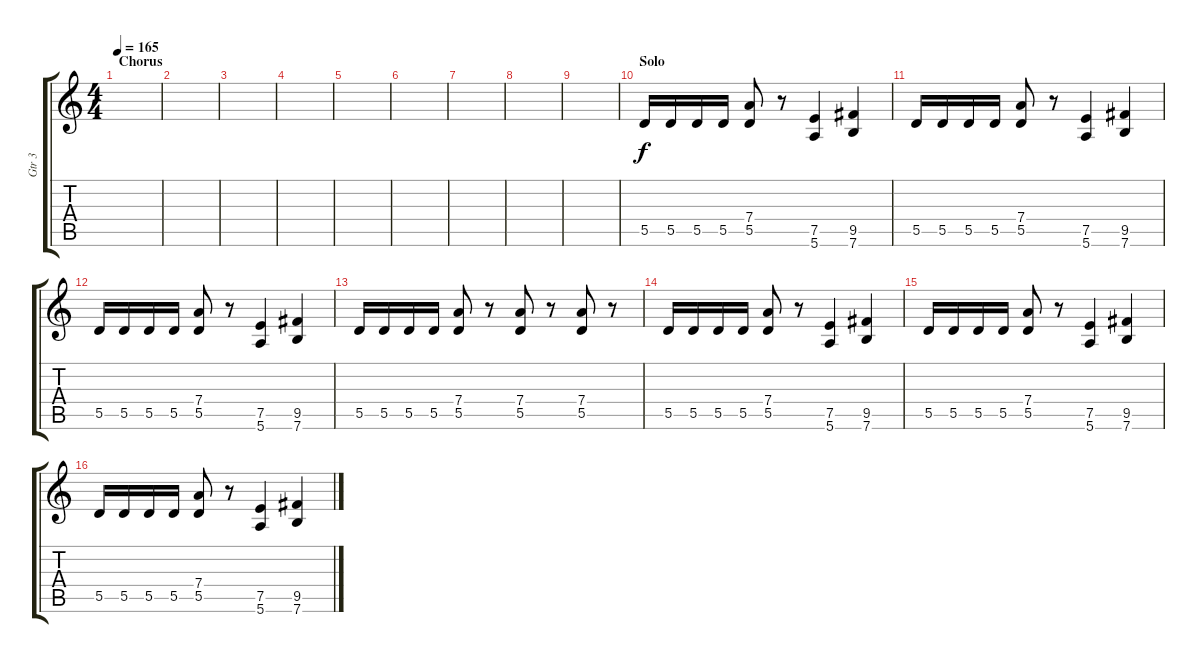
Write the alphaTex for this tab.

\track ("Gtr 3" "Gtr 3") {instrument distortionguitar}
\staff {score tabs}
\tuning (E4 B3 G3 D3 A2 E2) {hide}
\ts (4 4)
\section ("" "Chorus")
\tempo 165
\clef g2
\ks c
|
|
|
|
|
|
|
|
|
\section ("" "Solo")
5.5.16{instrument distortionguitar} 5.5.16 5.5.16 5.5.16 (7.4 5.5).8 r.8 (7.5 5.6).4 (9.5 7.6).4 |
5.5.16 5.5.16 5.5.16 5.5.16 (7.4 5.5).8 r.8 (7.5 5.6).4 (9.5 7.6).4 |
5.5.16 5.5.16 5.5.16 5.5.16 (7.4 5.5).8 r.8 (7.5 5.6).4 (9.5 7.6).4 |
5.5.16 5.5.16 5.5.16 5.5.16 (7.4 5.5).8 r.8 (7.4 5.5).8 r.8 (7.4 5.5).8 r.8 |
5.5.16 5.5.16 5.5.16 5.5.16 (7.4 5.5).8 r.8 (7.5 5.6).4 (9.5 7.6).4 |
5.5.16 5.5.16 5.5.16 5.5.16 (7.4 5.5).8 r.8 (7.5 5.6).4 (9.5 7.6).4 |
5.5.16 5.5.16 5.5.16 5.5.16 (7.4 5.5).8 r.8 (7.5 5.6).4 (9.5 7.6).4
